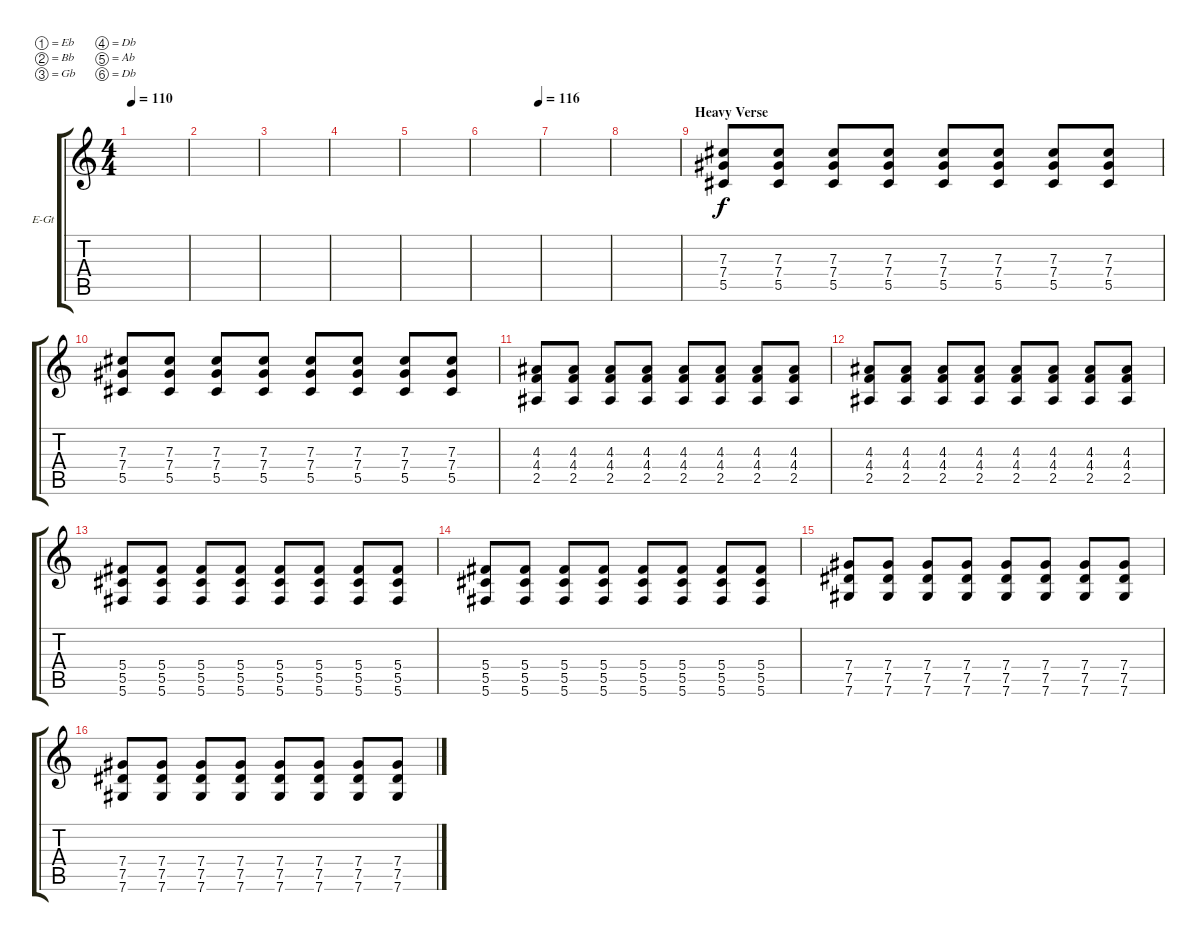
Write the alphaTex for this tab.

\defaultSystemsLayout 4
\bracketExtendMode groupsimilarinstruments
\firstSystemTrackNameOrientation horizontal
\otherSystemsTrackNameOrientation horizontal
\track ("Electric Guitar" "E-Gt") {instrument overdrivenguitar}
\staff {score tabs}
\tuning (Eb4 Bb3 Gb3 Db3 Ab2 Db2)
\ts (4 4)
\tempo 110
\clef g2
\scale
0.333333
\ks c
|
\scale
0.333333 |
\scale
0.333333 |
\scale
0.333333 |
\scale
0.333333 |
\tempo (116 1)
\scale
0.333333 |
|
|
\section ("" "Heavy Verse")
(5.5 7.4 7.3).8 (5.5 7.4 7.3).8 (5.5 7.4 7.3).8 (5.5 7.4 7.3).8 (5.5 7.4 7.3).8 (5.5 7.4 7.3).8 (5.5 7.4 7.3).8 (5.5 7.4 7.3).8 |
(5.5 7.4 7.3).8 (5.5 7.4 7.3).8 (5.5 7.4 7.3).8 (5.5 7.4 7.3).8 (5.5 7.4 7.3).8 (5.5 7.4 7.3).8 (5.5 7.4 7.3).8 (5.5 7.4 7.3).8 |
(2.5 4.4 4.3).8 (2.5 4.4 4.3).8 (2.5 4.4 4.3).8 (2.5 4.4 4.3).8 (2.5 4.4 4.3).8 (2.5 4.4 4.3).8 (2.5 4.4 4.3).8 (2.5 4.4 4.3).8 |
(2.5 4.4 4.3).8 (2.5 4.4 4.3).8 (2.5 4.4 4.3).8 (2.5 4.4 4.3).8 (2.5 4.4 4.3).8 (2.5 4.4 4.3).8 (2.5 4.4 4.3).8 (2.5 4.4 4.3).8 |
(5.6 5.5 5.4).8 (5.4 5.5 5.6).8 (5.4 5.5 5.6).8 (5.4 5.5 5.6).8 (5.4 5.5 5.6).8 (5.4 5.5 5.6).8 (5.4 5.5 5.6).8 (5.4 5.5 5.6).8 |
(5.4 5.5 5.6).8 (5.4 5.5 5.6).8 (5.4 5.5 5.6).8 (5.4 5.5 5.6).8 (5.4 5.5 5.6).8 (5.4 5.5 5.6).8 (5.4 5.5 5.6).8 (5.4 5.5 5.6).8 |
(7.6 7.4 7.5).8 (7.6 7.5 7.4).8 (7.6 7.5 7.4).8 (7.6 7.5 7.4).8 (7.6 7.5 7.4).8 (7.6 7.5 7.4).8 (7.6 7.5 7.4).8 (7.6 7.5 7.4).8 |
(7.6 7.5 7.4).8 (7.6 7.5 7.4).8 (7.6 7.5 7.4).8 (7.6 7.5 7.4).8 (7.6 7.5 7.4).8 (7.6 7.5 7.4).8 (7.6 7.5 7.4).8 (7.6 7.5 7.4).8
